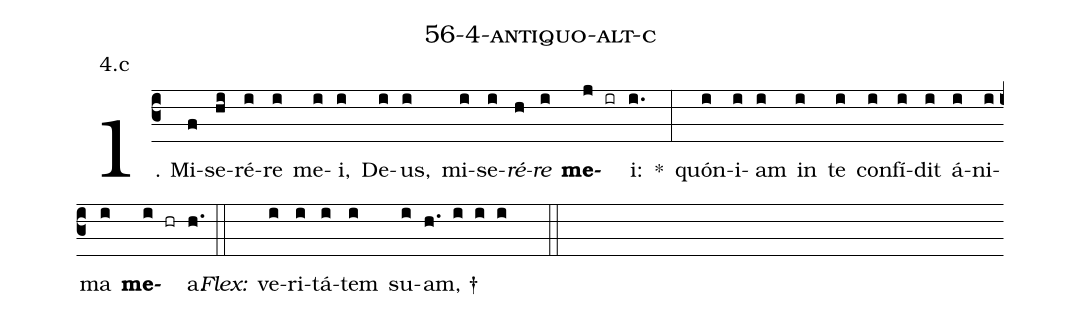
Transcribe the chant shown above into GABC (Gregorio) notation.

name: 56-4-antiquo-alt-c;
annotation: 4.c;
%%
(c3)1. Mi(f)se(hi)ré(i)re(i) me(i)i,(i) De(i)us,(i) mi(i)se(i)<i>ré</i>(h)<i>re</i>(i) <b>me</b>(j ir)i:(i.) *(:) quón(i)i(i)am(i) in(i) te(i) con(i)fí(i)dit(i) á(i)ni(i)ma(i) <b>me</b>(i hr)a.(h.) (::)
<i>Flex:</i>()  ve(i)ri(i)tá(i)tem(i) su(i)am, †(h. i i i  ::)
